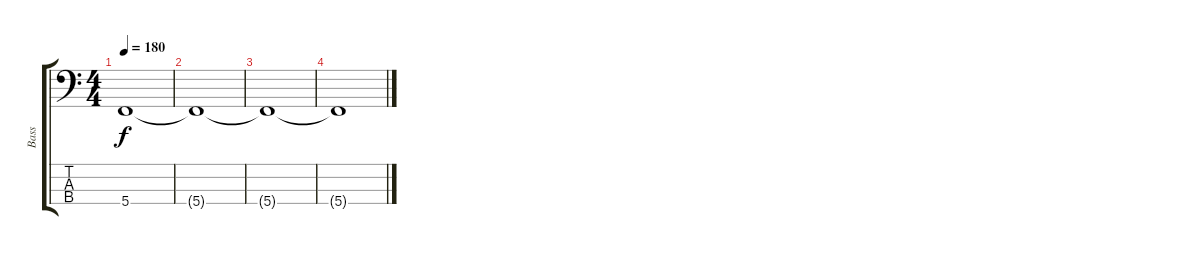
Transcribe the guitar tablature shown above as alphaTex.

\track ("Bass" "Bass") {instrument electricbassfinger}
\staff {score tabs}
\tuning (F2 C2 G1 C1) {hide}
\ts (4 4)
\tempo 180
\clef f4
\ks c
5.4.1{dy f} |
5.4{t}.1 |
5.4{t}.1 |
5.4{t}.1
